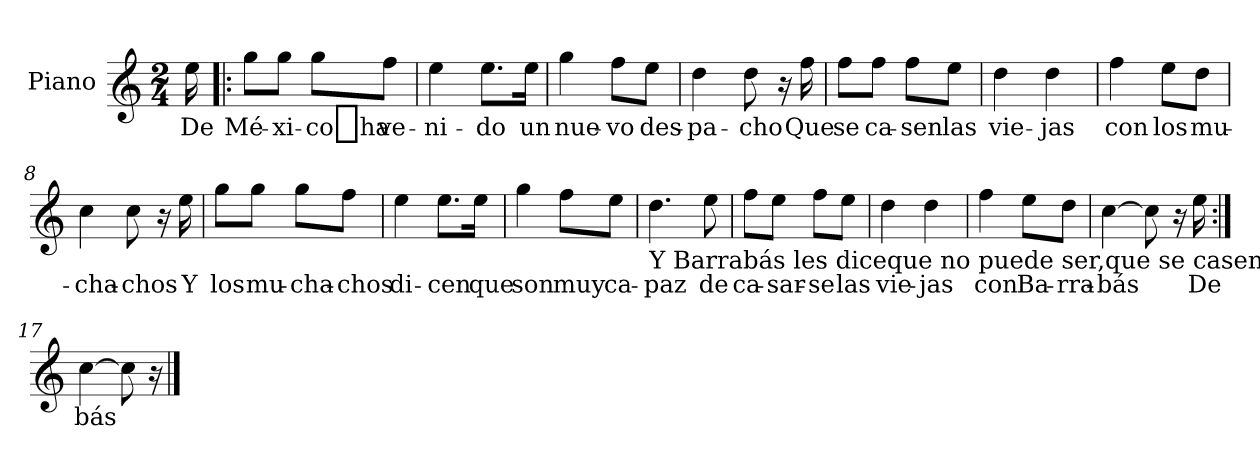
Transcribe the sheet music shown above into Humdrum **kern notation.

**kern	**text
*part1	*part1
*staff1	*staff1
*I"Piano	*
*I'Pno	*
*clefG2	*
*k[]	*
*M2/4	*
=	=
16ee\	De
=1!|:	=1!|:
8gg\L	Mé-
8gg\J	-xi-
8gg\L	-co_ha
8ff\J	ve-
=2	=2
4ee\	-ni-
8.ee\L	-do
16ee\Jk	un
=3	=3
4gg\	nue-
8ff\L	-vo
8ee\J	des-
=4	=4
4dd\	-pa-
8dd\	-cho
16r	.
16ff\	Que
=5	=5
8ff\L	se
8ff\J	ca-
8ff\L	-sen
8ee\J	las
=6	=6
4dd\	vie-
4dd\	-jas
=7	=7
4ff\	con
8ee\L	los
8dd\J	mu-
!!LO:LB:g=z
=8	=8
4cc\	-cha-
8cc\	-chos
16r	.
16ee\	Y
=9	=9
8gg\L	los
8gg\J	mu-
8gg\L	-cha-
8ff\J	-chos
=10	=10
4ee\	di-
8.ee\L	-cen
16ee\Jk	que
=11	=11
4gg\	son
8ff\L	muy
8ee\J	ca-
!!LO:LB:g=z
=12	=12
!LO:TX:b:t=Y Barrabás les diceque no puede ser,que se casen las viejascon Lucifer.Y Lucifer les dice,con mil retobos,que se vayan las viejascon mil demonios.	!
4.dd\	-paz
8ee\	de
=13	=13
8ff\L	ca-
8ee\J	-sar-
8ff\L	-se
8ee\J	las
=14	=14
4dd\	vie-
4dd\	-jas
=15	=15
4ff\	con
8ee\L	Ba-
8dd\J	-rra-
=16	=16
[4cc\	-bás
8cc\]	.
16r	.
16ee\	De
=17:|!	=17:|!
[4cc\	-bás
8cc\]	.
16r	.
==	==
*-	*-
